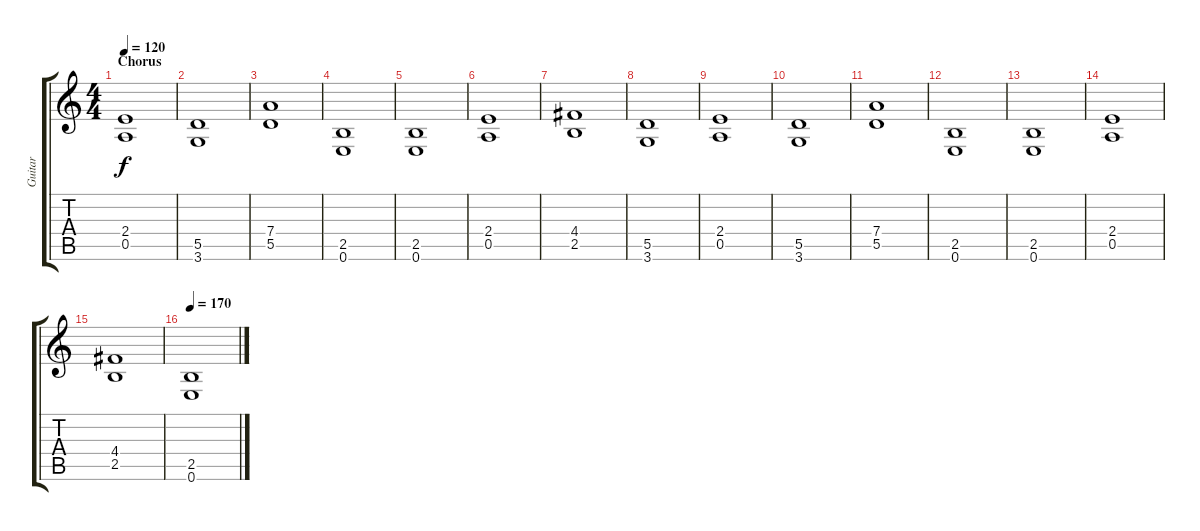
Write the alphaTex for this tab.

\track ("Guitar" "Guitar") {instrument overdrivenguitar}
\staff {score tabs}
\tuning (E4 B3 G3 D3 A2 E2) {hide}
\ts (4 4)
\section ("" "Chorus")
\tempo 120
\clef g2
\ks c
(2.4 0.5).1{dy f} |
(5.5 3.6).1 |
(7.4 5.5).1 |
(2.5 0.6).1 |
(2.5 0.6).1 |
(2.4 0.5).1 |
(4.4 2.5).1 |
(5.5 3.6).1 |
(2.4 0.5).1 |
(5.5 3.6).1 |
(7.4 5.5).1 |
(2.5 0.6).1 |
(2.5 0.6).1 |
(2.4 0.5).1 |
(4.4 2.5).1 |
\tempo 170
(2.5 0.6).1
